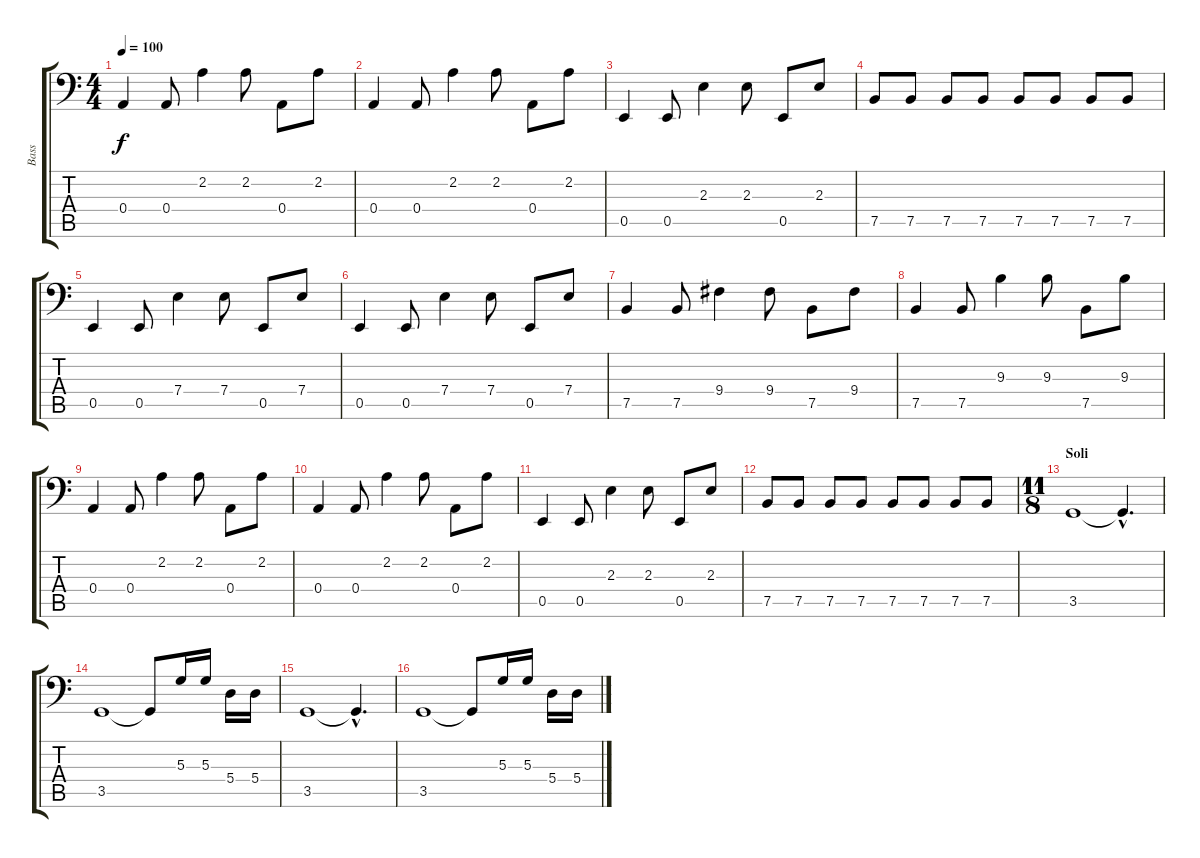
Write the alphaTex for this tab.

\track ("Bass" "Bass") {instrument electricbassfinger}
\staff {score tabs}
\tuning (C3 G2 D2 A1 E1 B0) {hide}
\ts (4 4)
\tempo 100
\clef f4
\ks c
0.4.4{dy f} 0.4.8 2.2.4 2.2.8 0.4.8 2.2.8 |
0.4.4 0.4.8 2.2.4 2.2.8 0.4.8 2.2.8 |
0.5.4 0.5.8 2.3.4 2.3.8 0.5.8 2.3.8 |
7.5.8 7.5.8 7.5.8 7.5.8 7.5.8 7.5.8 7.5.8 7.5.8 |
0.5.4 0.5.8 7.4.4 7.4.8 0.5.8 7.4.8 |
0.5.4 0.5.8 7.4.4 7.4.8 0.5.8 7.4.8 |
7.5.4 7.5.8 9.4.4 9.4.8 7.5.8 9.4.8 |
7.5.4 7.5.8 9.3.4 9.3.8 7.5.8 9.3.8 |
0.4.4 0.4.8 2.2.4 2.2.8 0.4.8 2.2.8 |
0.4.4 0.4.8 2.2.4 2.2.8 0.4.8 2.2.8 |
0.5.4 0.5.8 2.3.4 2.3.8 0.5.8 2.3.8 |
7.5.8 7.5.8 7.5.8 7.5.8 7.5.8 7.5.8 7.5.8 7.5.8 |
\ts (11 8)
\section ("" "Soli")
3.5.1 3.5{hac t}.4{d} |
3.5.1 3.5{t}.8 5.3.16 5.3.16 5.4.16 5.4.16 |
3.5.1 3.5{hac t}.4{d} |
3.5.1 3.5{t}.8 5.3.16 5.3.16 5.4.16 5.4.16
